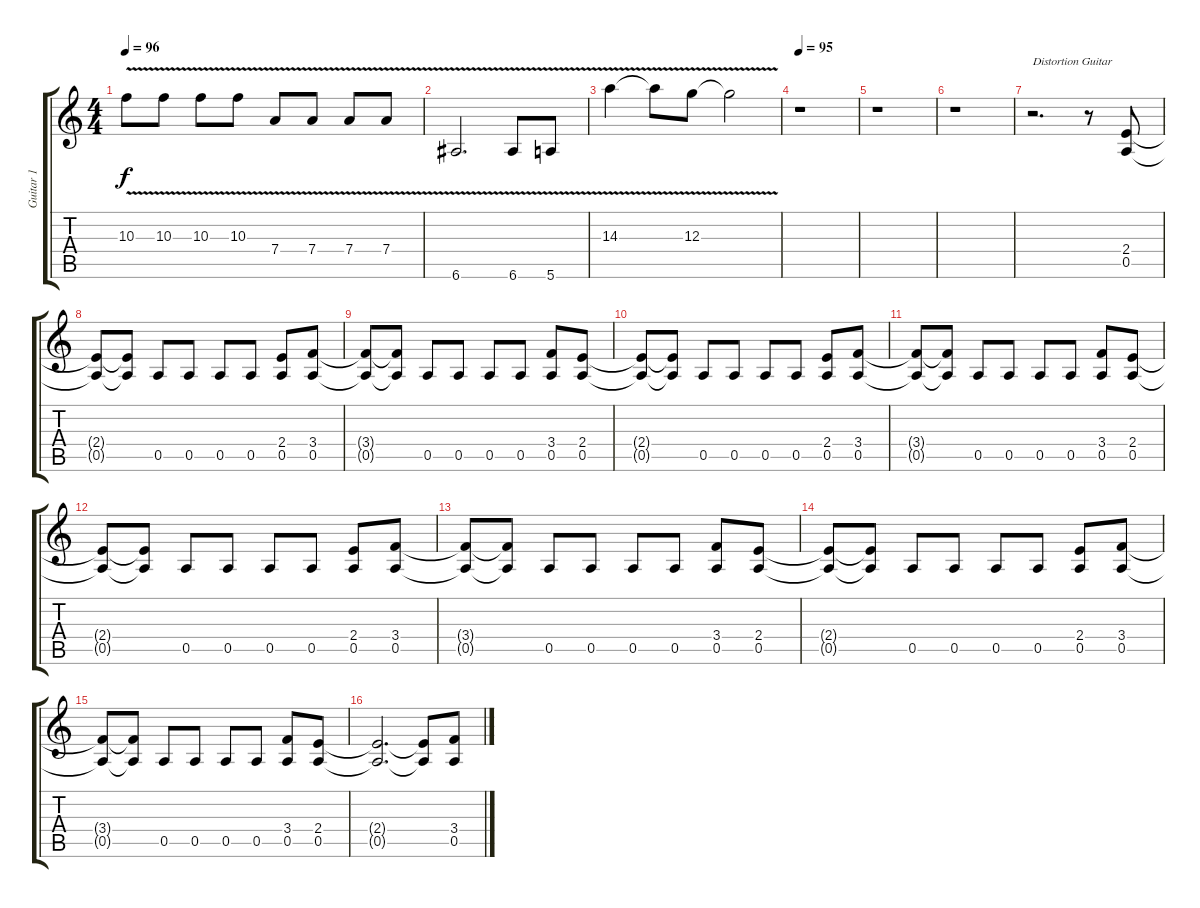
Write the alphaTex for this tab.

\track ("Guitar 1" "Guitar 1") {instrument overdrivenguitar}
\staff {score tabs}
\tuning (E4 B3 G3 D3 A2 E2) {hide}
\ts (4 4)
\tempo 96
\clef g2
\ks c
10.3{v}.8{dy f} 10.3{v}.8 10.3{v}.8 10.3{v}.8 7.4{v}.8 7.4{v}.8 7.4{v}.8 7.4{v}.8 |
6.6{v}.2{d} 6.6{v}.8 5.6{v}.8 |
14.3{v}.4 14.3{t}.8 12.3{v}.8 12.3{t}.2 |
\tempo 95
r.1{instrument distortionguitar} |
r.1 |
r.1 |
r.2{d txt "Distortion Guitar"} r.8 (2.4 0.5).8 |
(2.4{t} 0.5{t}).8 (2.4{t} 0.5{t}).8 0.5.8 0.5.8 0.5.8 0.5.8 (2.4 0.5).8 (3.4 0.5).8 |
(3.4{t} 0.5{t}).8 (3.4{t} 0.5{t}).8 0.5.8 0.5.8 0.5.8 0.5.8 (3.4 0.5).8 (2.4 0.5).8 |
(2.4{t} 0.5{t}).8 (2.4{t} 0.5{t}).8 0.5.8 0.5.8 0.5.8 0.5.8 (2.4 0.5).8 (3.4 0.5).8 |
(3.4{t} 0.5{t}).8 (3.4{t} 0.5{t}).8 0.5.8 0.5.8 0.5.8 0.5.8 (3.4 0.5).8 (2.4 0.5).8 |
(2.4{t} 0.5{t}).8 (2.4{t} 0.5{t}).8 0.5.8 0.5.8 0.5.8 0.5.8 (2.4 0.5).8 (3.4 0.5).8 |
(3.4{t} 0.5{t}).8 (3.4{t} 0.5{t}).8 0.5.8 0.5.8 0.5.8 0.5.8 (3.4 0.5).8 (2.4 0.5).8 |
(2.4{t} 0.5{t}).8 (2.4{t} 0.5{t}).8 0.5.8 0.5.8 0.5.8 0.5.8 (2.4 0.5).8 (3.4 0.5).8 |
(3.4{t} 0.5{t}).8 (3.4{t} 0.5{t}).8 0.5.8 0.5.8 0.5.8 0.5.8 (3.4 0.5).8 (2.4 0.5).8 |
(2.4{t} 0.5{t}).2{d} (2.4{t} 0.5{t}).8 (3.4 0.5).8
